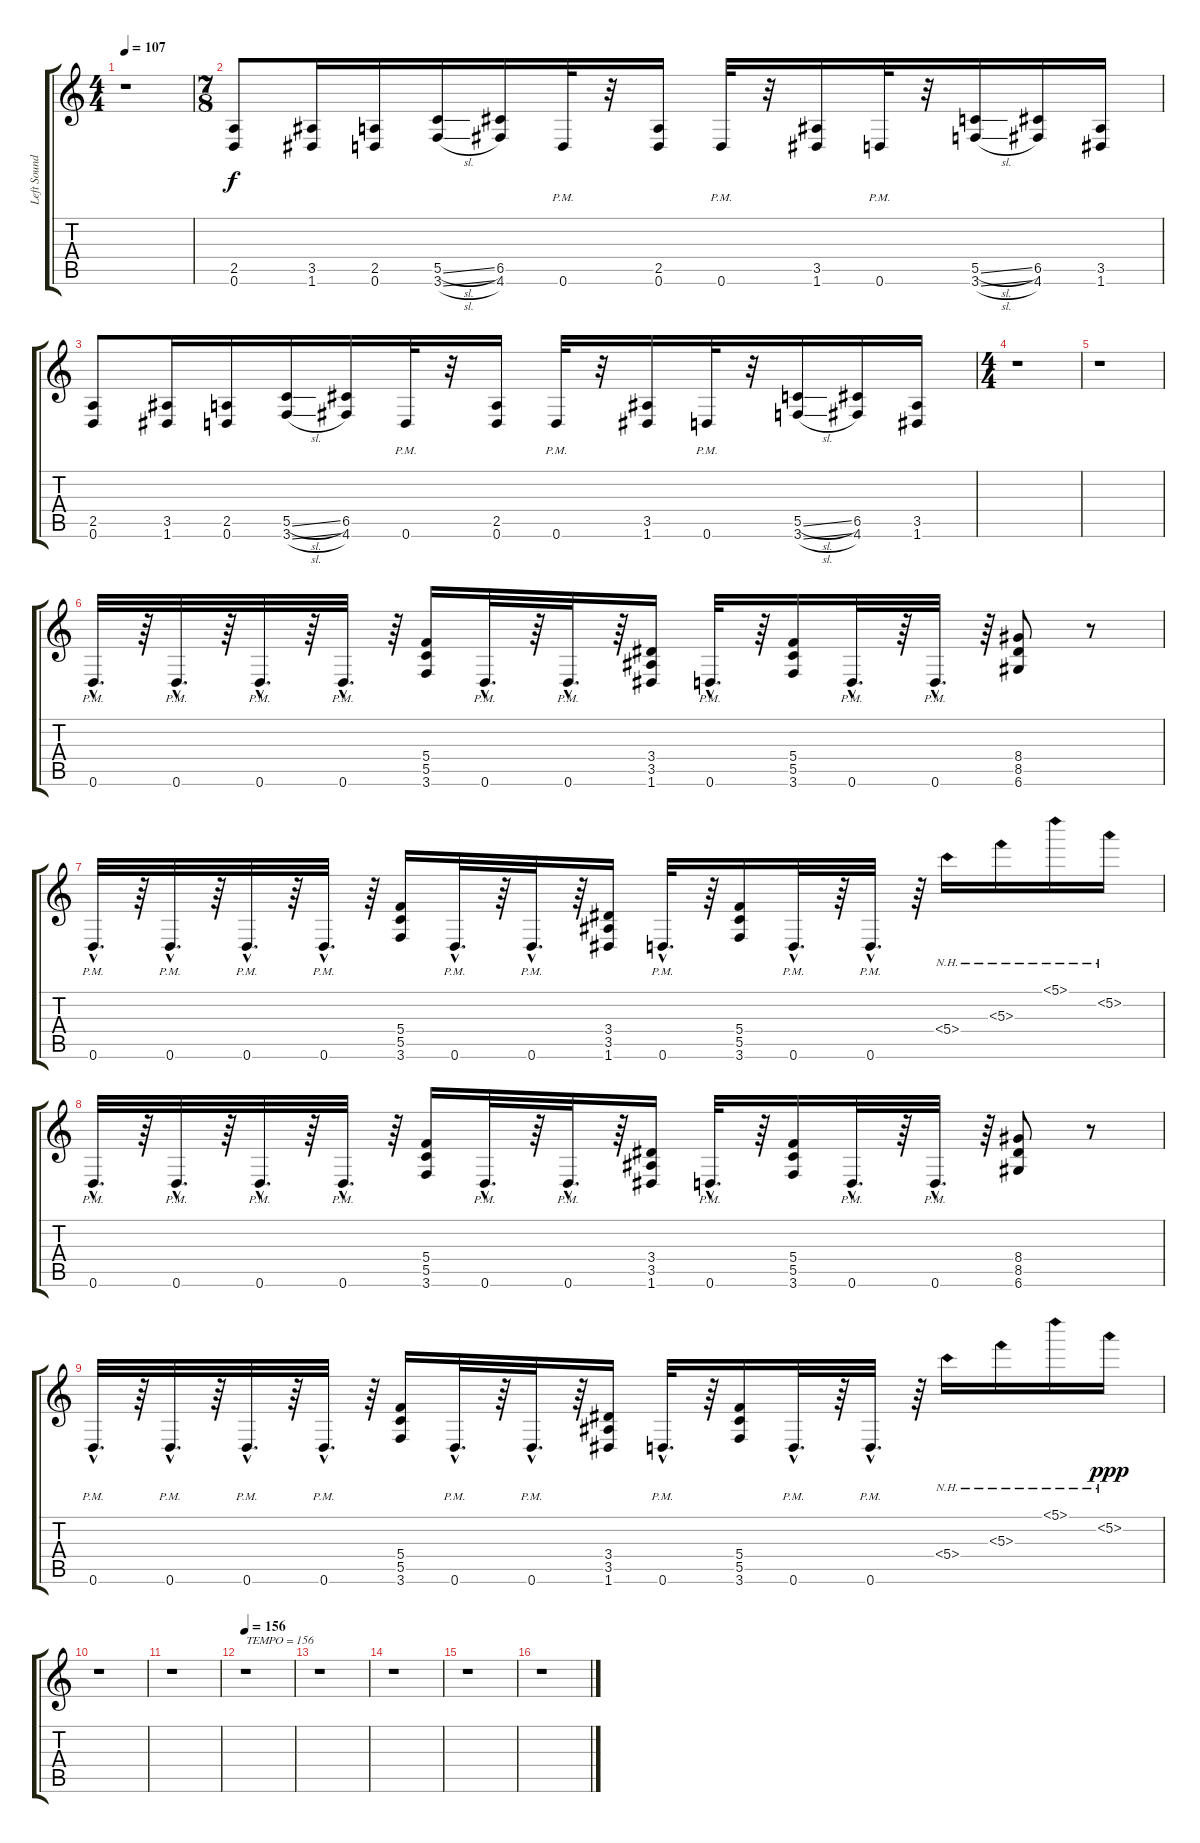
\track ("Left Sound" "Left Sound") {instrument distortionguitar}
\staff {score tabs}
\tuning (D4 A3 F3 C3 G2 D2) {hide}
\ts (4 4)
\tempo 107
\clef g2
\ks c
r.1{dy f} |
\ts (7 8)
(2.5 0.6).8 (3.5 1.6).16 (2.5 0.6).16 (5.5{sl} 3.6{sl}).16 (6.5 4.6).16 0.6{pm}.32 r.32 (2.5 0.6).16 0.6{pm}.32 r.32 (3.5 1.6).16 0.6{pm}.32 r.32 (5.5{sl} 3.6{sl}).16 (6.5 4.6).16 (3.5 1.6).16 |
(2.5 0.6).8 (3.5 1.6).16 (2.5 0.6).16 (5.5{sl} 3.6{sl}).16 (6.5 4.6).16 0.6{pm}.32 r.32 (2.5 0.6).16 0.6{pm}.32 r.32 (3.5 1.6).16 0.6{pm}.32 r.32 (5.5{sl} 3.6{sl}).16 (6.5 4.6).16 (3.5 1.6).16 |
\ts (4 4)
r.1 |
r.1 |
0.6{hac pm}.32{d} r.64 0.6{hac pm}.32{d} r.64 0.6{hac pm}.32{d} r.64 0.6{hac pm}.32{d} r.64 (5.4 5.5 3.6).16 0.6{hac pm}.32{d} r.64 0.6{hac pm}.32{d} r.64 (3.4 3.5 1.6).16 0.6{hac pm}.32{d} r.64 (5.4 5.5 3.6).16 0.6{hac pm}.32{d} r.64 0.6{hac pm}.32{d} r.64 (8.4 8.5 6.6).8 r.8 |
0.6{hac pm}.32{d} r.64 0.6{hac pm}.32{d} r.64 0.6{hac pm}.32{d} r.64 0.6{hac pm}.32{d} r.64 (5.4 5.5 3.6).16 0.6{hac pm}.32{d} r.64 0.6{hac pm}.32{d} r.64 (3.4 3.5 1.6).16 0.6{hac pm}.32{d} r.64 (5.4 5.5 3.6).16 0.6{hac pm}.32{d} r.64 0.6{hac pm}.32{d} r.64 5.4{nh}.16 5.3{nh}.16 5.1{nh}.16 5.2{nh}.16 |
0.6{hac pm}.32{d} r.64 0.6{hac pm}.32{d} r.64 0.6{hac pm}.32{d} r.64 0.6{hac pm}.32{d} r.64 (5.4 5.5 3.6).16 0.6{hac pm}.32{d} r.64 0.6{hac pm}.32{d} r.64 (3.4 3.5 1.6).16 0.6{hac pm}.32{d} r.64 (5.4 5.5 3.6).16 0.6{hac pm}.32{d} r.64 0.6{hac pm}.32{d} r.64 (8.4 8.5 6.6).8 r.8 |
0.6{hac pm}.32{d} r.64 0.6{hac pm}.32{d} r.64 0.6{hac pm}.32{d} r.64 0.6{hac pm}.32{d} r.64 (5.4 5.5 3.6).16 0.6{hac pm}.32{d} r.64 0.6{hac pm}.32{d} r.64 (3.4 3.5 1.6).16 0.6{hac pm}.32{d} r.64 (5.4 5.5 3.6).16 0.6{hac pm}.32{d} r.64 0.6{hac pm}.32{d} r.64 5.4{nh}.16 5.3{nh}.16 5.1{nh}.16 5.2{nh}.16{dy ppp} |
r.1 |
r.1 |
\tempo 156
r.1{txt "TEMPO = 156"} |
r.1 |
r.1 |
r.1 |
r.1
